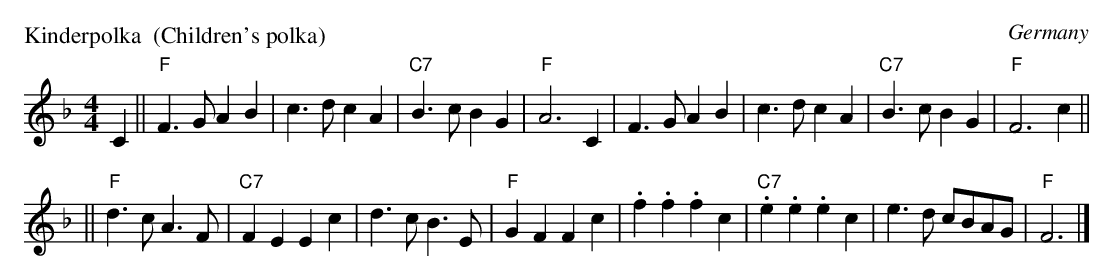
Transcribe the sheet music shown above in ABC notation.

X:1
P: Kinderpolka  (Children's polka)
O: Germany
M: 4/4
L: 1/4
K: F
C || "F"F>G AB | c>d cA | "C7"B>c BG | "F"A3 C \
   | F>G AB | c>d cA | "C7"B>c BG | "F"F3 c ||
  || "F"d>c A>F | "C7"FE Ec | d>c B>E | "F"GF Fc- \
   | .f.f .fc- | "C7".e.e .ec- | e>d c/B/A/G/ | "F"F3 |]
